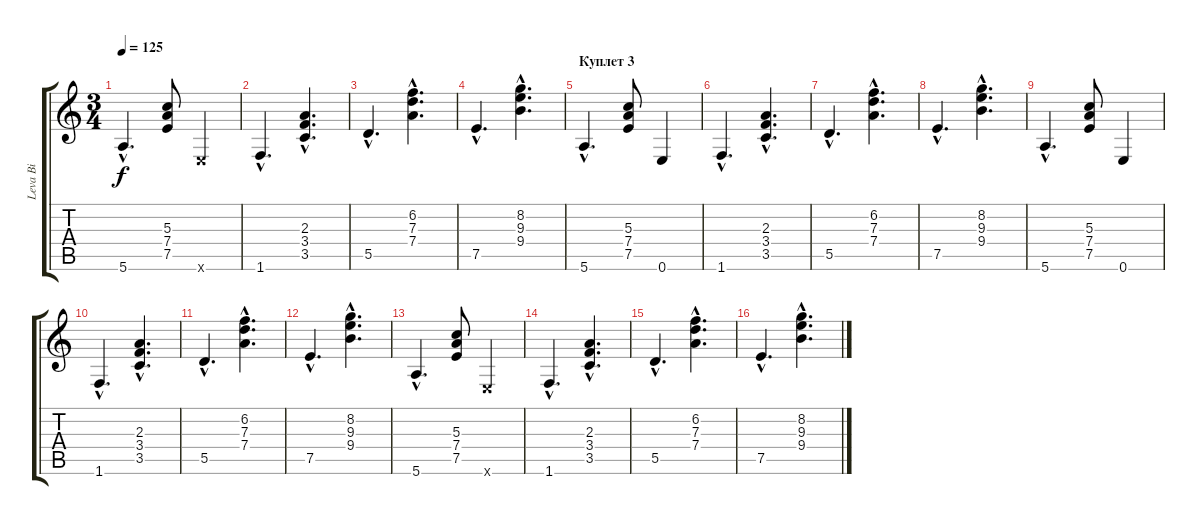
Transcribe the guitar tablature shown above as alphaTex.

\track ("Leva Bi" "Leva Bi") {instrument acousticguitarsteel}
\staff {score tabs}
\tuning (E4 B3 G3 D3 A2 E2) {hide}
\ts (3 4)
\tempo 125
\clef g2
\ks c
5.6{hac}.4{d dy f} (5.3 7.4 7.5).8 0.6{x}.4 |
1.6{hac}.4{d} (2.3{hac} 3.4{hac} 3.5{hac}).4{d} |
5.5{hac}.4{d} (6.2{hac} 7.3{hac} 7.4{hac}).4{d} |
7.5{hac}.4{d} (8.2{hac} 9.3{hac} 9.4{hac}).4{d} |
\section ("" "Куплет 3")
5.6{hac}.4{d} (5.3 7.4 7.5).8 0.6.4 |
1.6{hac}.4{d} (2.3{hac} 3.4{hac} 3.5{hac}).4{d} |
5.5{hac}.4{d} (6.2{hac} 7.3{hac} 7.4{hac}).4{d} |
7.5{hac}.4{d} (8.2{hac} 9.3{hac} 9.4{hac}).4{d} |
5.6{hac}.4{d} (5.3 7.4 7.5).8 0.6.4 |
1.6{hac}.4{d} (2.3{hac} 3.4{hac} 3.5{hac}).4{d} |
5.5{hac}.4{d} (6.2{hac} 7.3{hac} 7.4{hac}).4{d} |
7.5{hac}.4{d} (8.2{hac} 9.3{hac} 9.4{hac}).4{d} |
5.6{hac}.4{d} (5.3 7.4 7.5).8 0.6{x}.4 |
1.6{hac}.4{d} (2.3{hac} 3.4{hac} 3.5{hac}).4{d} |
5.5{hac}.4{d} (6.2{hac} 7.3{hac} 7.4{hac}).4{d} |
7.5{hac}.4{d} (8.2{hac} 9.3{hac} 9.4{hac}).4{d}
